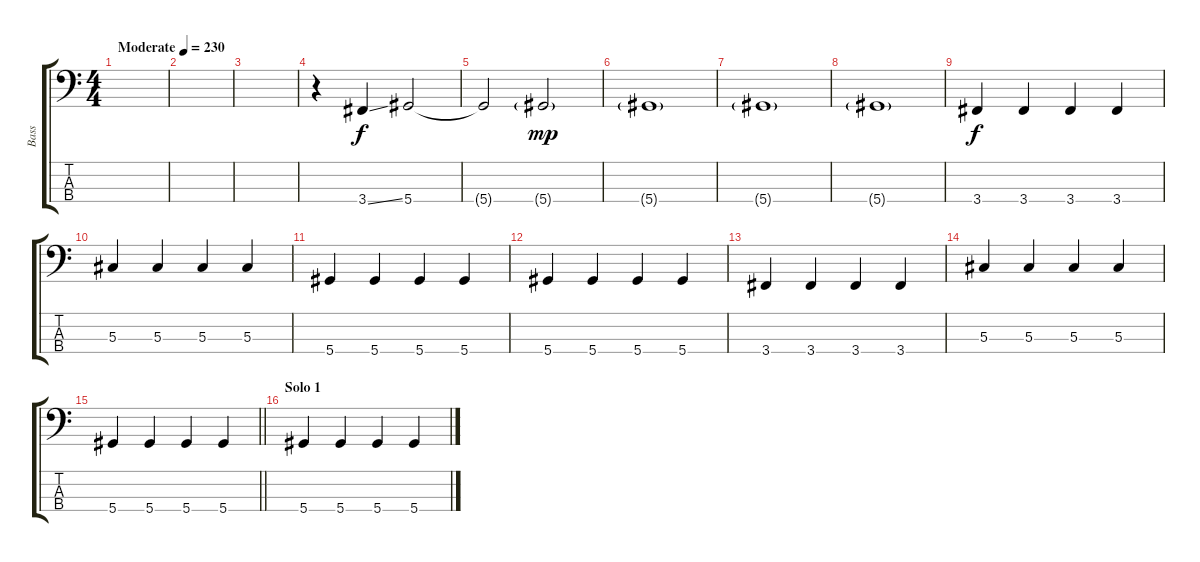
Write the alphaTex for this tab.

\track ("Bass" "Bass") {instrument electricbasspick}
\staff {score tabs}
\tuning (Gb2 Db2 Ab1 Eb1) {hide}
\ts (4 4)
\tempo (230 "Moderate")
\clef f4
\ks c
|
|
|
r.4 3.4{ss}.4 5.4.2 |
5.4{t}.2 5.4{g}.2{dy mp} |
5.4{g}.1 |
5.4{g}.1 |
5.4{g}.1 |
3.4.4{dy f} 3.4.4 3.4.4 3.4.4 |
5.3.4 5.3.4 5.3.4 5.3.4 |
5.4.4 5.4.4 5.4.4 5.4.4 |
5.4.4 5.4.4 5.4.4 5.4.4 |
3.4.4 3.4.4 3.4.4 3.4.4 |
5.3.4 5.3.4 5.3.4 5.3.4 |
\barLineRight lightlight
5.4.4 5.4.4 5.4.4 5.4.4 |
\section ("" "Solo 1")
5.4.4 5.4.4 5.4.4 5.4.4
